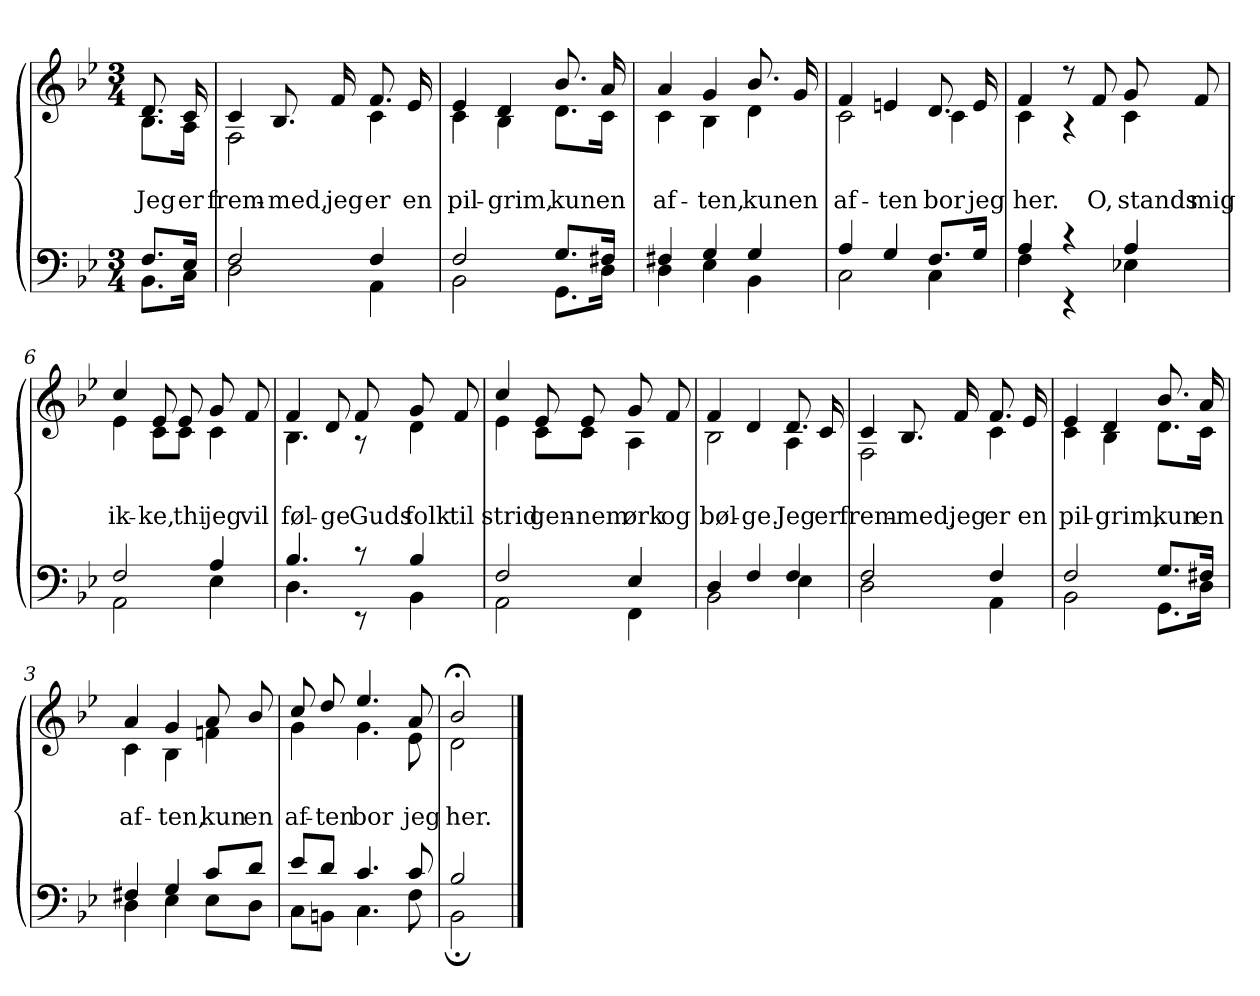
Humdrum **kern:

**kern	**kern	**text	**text
*part2	*part1	*part1	*part1
*staff2	*staff1	*staff1	*staff1
*clefF4	*clefG2	*	*
*k[b-e-]	*k[b-e-]	*	*
*B-:	*B-:	*	*
*M3/4	*M3/4	*	*
=	=	=	=
*^	*	*	*
!	!	!	!	!LO:LY:a
*	*	*^	*	*
8.F/L	8.BB-\L	8.d/	8.B-\L	.	Jeg
!	!	!	!	!	!LO:LY:a
16E-/Jk	16C\Jk	16c/	16A\Jk	.	er
=1X	=1X	=1X	=1X	=1X	=1X
!	!	!	!	!	!LO:LY:a
2F/	2D\	4c/	2F\	.	frem-
!	!	!	!	!	!LO:LY:a
.	.	8.B-/	.	.	-med,
!	!	!	!	!	!LO:LY:a
.	.	16f/	.	.	jeg
!	!	!	!	!	!LO:LY:a
4F/	4AA\	8.f/	4c\	.	er
!	!	!	!	!	!LO:LY:a
.	.	16e-/	.	.	en
=2X	=2X	=2X	=2X	=2X	=2X
!	!	!	!	!	!LO:LY:a
2F/	2BB-\	4e-/	4c\	.	pil-
!	!	!	!	!	!LO:LY:a
.	.	4d/	4B-\	.	-grim,
!	!	!	!	!	!LO:LY:a
8.G/L	8.GG\L	8.b-/	8.d\L	.	kun
!	!	!	!	!	!LO:LY:a
16F#X/Jk	16D\Jk	16a/	16c\Jk	.	en
=3X	=3X	=3X	=3X	=3X	=3X
!	!	!	!	!	!LO:LY:a
4F#X/	4D\	4a/	4c\	.	af-
!	!	!	!	!	!LO:LY:a
4G/	4E-\	4g/	4B-\	.	-ten,
!	!	!	!	!	!LO:LY:a
4G/	4BB-\	8.b-/	4d\	.	kun
!	!	!	!	!	!LO:LY:a
.	.	16g/	.	.	en
=4X	=4X	=4X	=4X	=4X	=4X
!	!	!	!	!	!LO:LY:a
4A/	2C\	4f/	2c\	.	af-
!	!	!	!	!	!LO:LY:a
4G/	.	4en/	.	.	-ten
!	!	!	!	!	!LO:LY:a
8.F/L	4C\	8.d/	4c\	.	bor
!	!	!	!	!	!LO:LY:a
16G/Jk	.	16e/	.	.	jeg
=5X	=5X	=5X	=5X	=5X	=5X
!	!	!	!	!	!LO:LY:a
4A/	4F\	4f/	4c\	.	her.
4rc	4rEE	8r	4rA	.	.
!	!	!	!	!	!LO:LY:a
.	.	8f/	.	.	O,
!	!	!	!	!	!LO:LY:a
4A/	4E-X\	8g/	4c\	.	stands
!	!	!	!	!	!LO:LY:a
.	.	8f/	.	.	mig
=6X	=6X	=6X	=6X	=6X	=6X
!	!	!	!	!	!LO:LY:a
2F/	2AA\	4cc/	4e-\	.	ik-
!	!	!	!	!	!LO:LY:a
.	.	8e-/	8c\L	.	-ke,
!	!	!	!	!	!LO:LY:a
.	.	8e-/	8c\J	.	thi
!	!	!	!	!	!LO:LY:a
4A/	4E-\	8g/	4c\	.	jeg
!	!	!	!	!	!LO:LY:a
.	.	8f/	.	.	vil
!!LO:LB:g=z	!!
=7X	=7X	=7X	=7X	=7X	=7X
!	!	!	!	!	!LO:LY:a
4.B-/	4.D\	4f/	4.B-\	.	føl-
!	!	!	!	!	!LO:LY:a
.	.	8d/	.	.	-ge
!	!	!	!	!	!LO:LY:a
8rc	8rEE	8f/	8rA	.	Guds
!	!	!	!	!	!LO:LY:a
4B-/	4BB-\	8g/	4d\	.	folk
!	!	!	!	!	!LO:LY:a
.	.	8f/	.	.	til
=8X	=8X	=8X	=8X	=8X	=8X
!	!	!	!	!	!LO:LY:a
2F/	2AA\	4cc/	4e-\	.	strid
!	!	!	!	!	!LO:LY:a
.	.	8e-/	8c\L	.	gen-
!	!	!	!	!	!LO:LY:a
.	.	8e-/	8c\J	.	-nem
!	!	!	!	!	!LO:LY:a
4E-/	4FF\	8g/	4A\	.	ørk
!	!	!	!	!	!LO:LY:a
.	.	8f/	.	.	og
=9X	=9X	=9X	=9X	=9X	=9X
!	!	!	!	!	!LO:LY:a
4D/	2BB-\	4f/	2B-\	.	bøl-
!	!	!	!	!	!LO:LY:a
4F/	.	4d/	.	.	-ge.
!	!	!	!	!	!LO:LY:a
4F/	4E-\	8.d/	4A\	.	Jeg
!	!	!	!	!	!LO:LY:a
.	.	16c/	.	.	er
=1	=1	=1	=1	=1	=1
!	!	!	!	!	!LO:LY:a
2F/	2D\	4c/	2F\	.	frem-
!	!	!	!	!	!LO:LY:a
.	.	8.B-/	.	.	-med,
!	!	!	!	!	!LO:LY:a
.	.	16f/	.	.	jeg
!	!	!	!	!	!LO:LY:a
4F/	4AA\	8.f/	4c\	.	er
!	!	!	!	!	!LO:LY:a
.	.	16e-/	.	.	en
=2	=2	=2	=2	=2	=2
!	!	!	!	!	!LO:LY:a
2F/	2BB-\	4e-/	4c\	.	pil-
!	!	!	!	!	!LO:LY:a
.	.	4d/	4B-\	.	-grim,
!	!	!	!	!	!LO:LY:a
8.G/L	8.GG\L	8.b-/	8.d\L	.	kun
!	!	!	!	!	!LO:LY:a
16F#X/Jk	16D\Jk	16a/	16c\Jk	.	en
=3	=3	=3	=3	=3	=3
!	!	!	!	!	!LO:LY:a
4F#X/	4D\	4a/	4c\	.	af-
!	!	!	!	!	!LO:LY:a
4G/	4E-\	4g/	4B-\	.	-ten,
!	!	!	!	!	!LO:LY:a
8c/L	8E-\L	8a/	4fn\	.	kun
!	!	!	!	!	!LO:LY:a
8d/J	8D\J	8b-/	.	.	en
=4	=4	=4	=4	=4	=4
!	!	!	!	!	!LO:LY:a
8e-/L	8C\L	8cc/	4g\	.	af-
!	!	!	!	!	!LO:LY:a
8d/J	8BBn\J	8dd/	.	.	-ten
!	!	!	!	!	!LO:LY:a
4.c/	4.C\	4.ee-/	4.g\	.	bor
!	!	!	!	!	!LO:LY:a
8c/	8F\	8a/	8e-\	.	jeg
=5	=5	=5	=5	=5	=5
!	!	!	!	!	!LO:LY:a
2B-/	2BB-;\	2b-;</	2d\	.	her.
*v	*v	*	*	*	*
*	*v	*v	*	*
==	==	==	==
*-	*-	*-	*-
